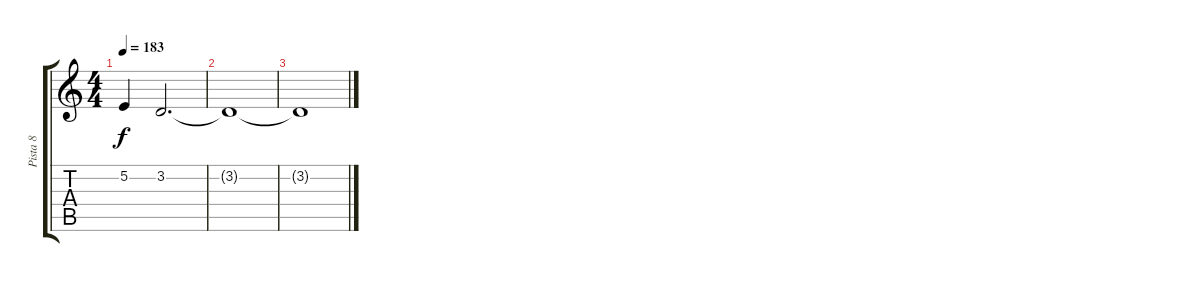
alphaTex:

\track ("Pista 8" "Pista 8") {instrument electricgrandpiano}
\staff {score tabs}
\tuning (E4 B3 G3 D3 A2 E2) {hide}
\ts (4 4)
\tempo 183
\clef g2
\ks c
5.2{t}.4{dy f} 3.2.2{d} |
3.2{t}.1 |
3.2{t}.1
